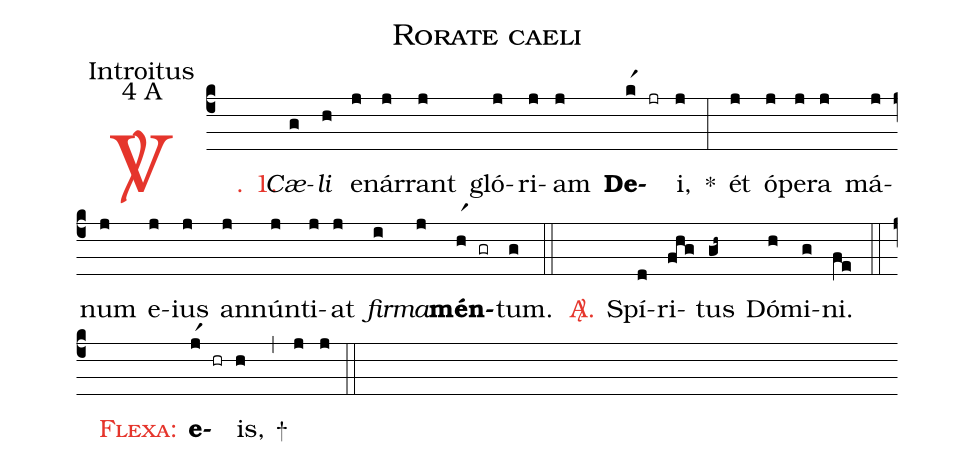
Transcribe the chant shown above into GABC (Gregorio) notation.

name: Rorate caeli;
office-part: Introitus;
mode: 4;
mode-differentia: A;
%%
(c4)

<c><sp>V/</sp>. 1.</c>() <i>Cæ</i>(g)<i>li</i>(h) e(j)nár(j)rant(j) gló(j)ri(j)am(j) <b>De</b>(kr1 jr)i,(j) *(:) ét(j) ó(j)pe(j)ra(j) má(j)num(j) e(j)ius(j) an(j)nún(j)ti(j)at(j) <i>fir</i>(i)<i>ma</i>(j)<b>mén</b>(hr1 gr)tum.(g)

(::)

<nlba><c><sp>A/</sp>.</c>() Spí</nlba>(d)ri(fhg)tus(gh~) Dó(h)mi(g)ni.(fe)

(::)

<nlba><c><sc>Flexa</sc>:</c>() <b>e</b></nlba>(jr1 hr)is,(h) +(,) (j) (j)

(::)
